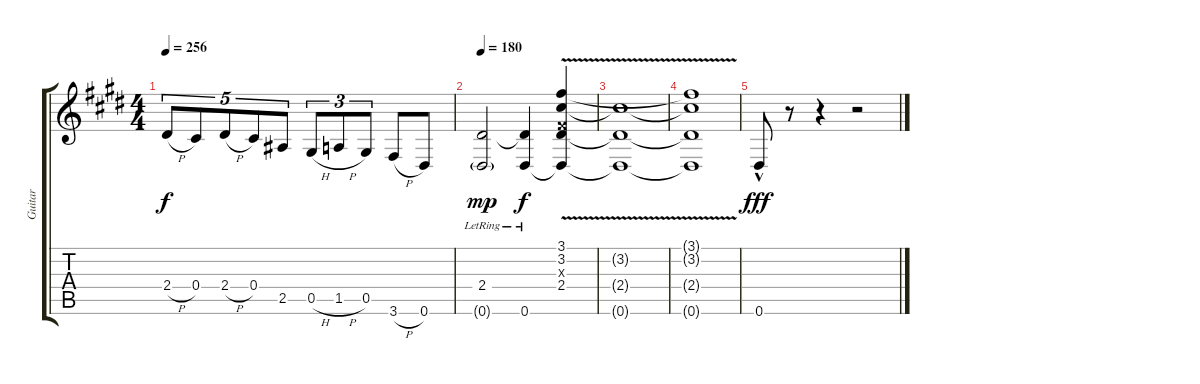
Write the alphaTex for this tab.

\track ("Guitar" "Guitar") {instrument electricguitarjazz}
\staff {score tabs}
\tuning (Eb4 Bb3 Gb3 Db3 Ab2 Eb2) {hide}
\ts (4 4)
\tempo 256
\clef g2
\ks e
2.4{h}.8{tu (5 4) dy f} 0.4.8{tu (5 4)} 2.4{h}.8{tu (5 4)} 0.4.8{tu (5 4)} 2.5.8{tu (5 4)} 0.5{h}.8{tu (3 2)} 1.5{h}.8{tu (3 2)} 0.5.8{tu (3 2)} 3.6{h}.8 0.6.8 |
\tempo 180
(2.4{lr} 0.6{g}).2{dy mp} (2.4{t} 0.6{lr}).4{dy f} (3.1{v} 3.2 0.3{x} 2.4 0.6{t}).4 |
(3.2{v t} 2.4{t} 0.6{t}).1 |
(3.1{t} 3.2{t} 2.4{t} 0.6{t}).1 |
0.6{hac}.8{dy fff} r.8 r.4 r.2
